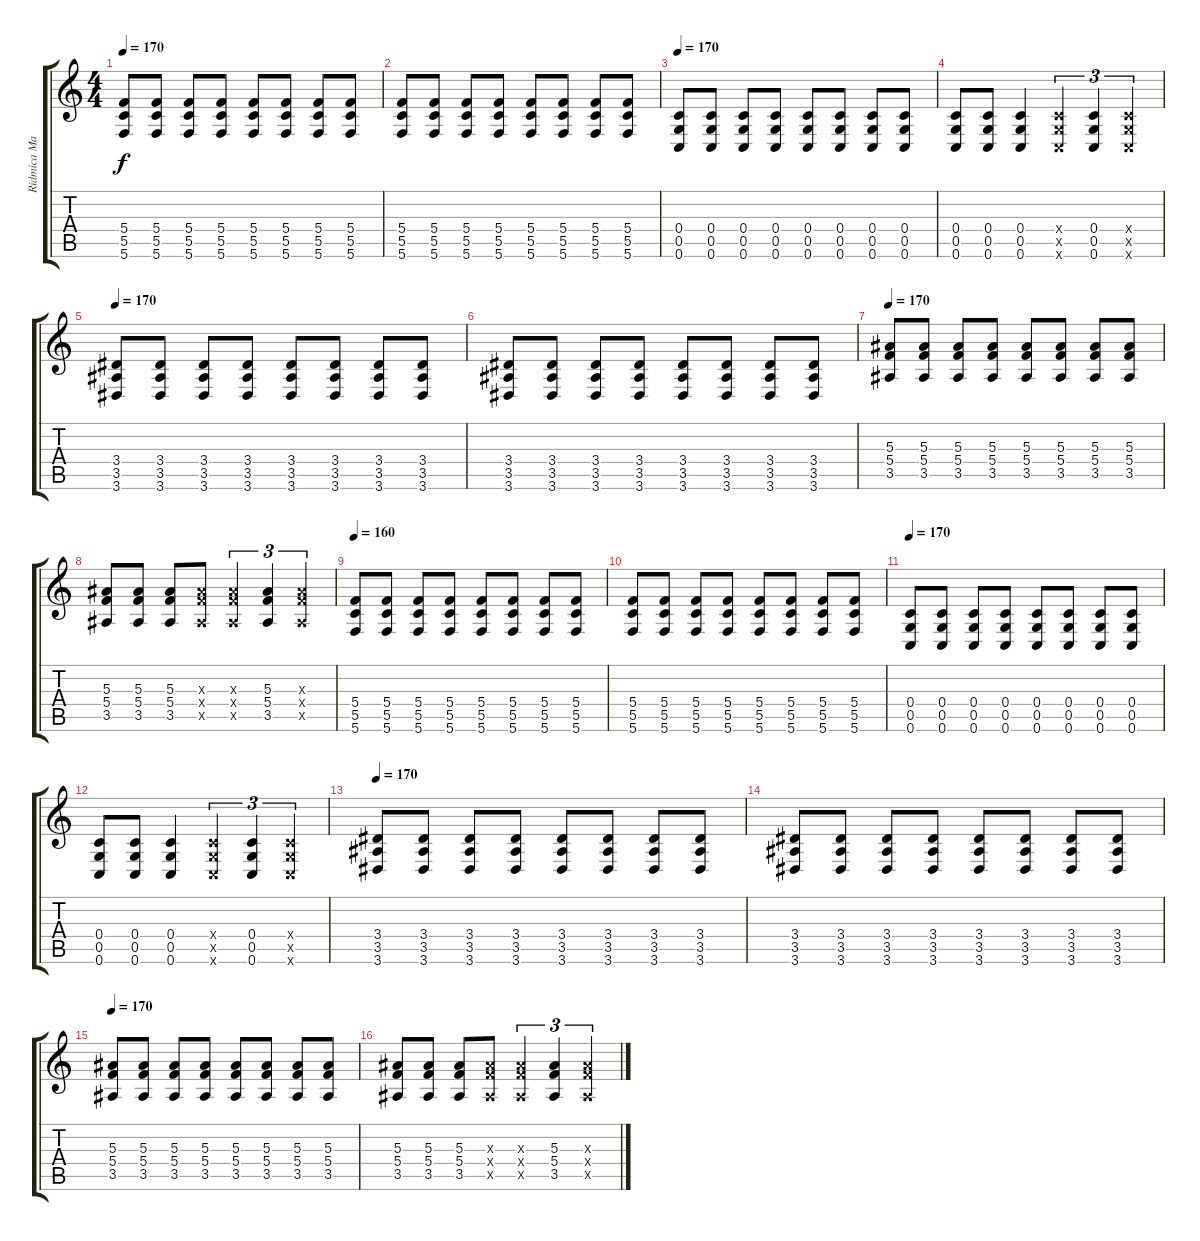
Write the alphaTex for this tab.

\track ("Ridmica Mateo" "Ridmica Ma") {instrument overdrivenguitar}
\staff {score tabs}
\tuning (D4 A3 F3 C3 G2 C2) {hide}
\ts (4 4)
\tempo 170
\clef g2
\ks c
(5.4 5.5 5.6).8{dy f} (5.4 5.5 5.6).8 (5.4 5.5 5.6).8 (5.4 5.5 5.6).8 (5.4 5.5 5.6).8 (5.4 5.5 5.6).8 (5.4 5.5 5.6).8 (5.4 5.5 5.6).8 |
(5.4 5.5 5.6).8 (5.4 5.5 5.6).8 (5.4 5.5 5.6).8 (5.4 5.5 5.6).8 (5.4 5.5 5.6).8 (5.4 5.5 5.6).8 (5.4 5.5 5.6).8 (5.4 5.5 5.6).8 |
\tempo 170
(0.4 0.5 0.6).8 (0.4 0.5 0.6).8 (0.4 0.5 0.6).8 (0.4 0.5 0.6).8 (0.4 0.5 0.6).8 (0.4 0.5 0.6).8 (0.4 0.5 0.6).8 (0.4 0.5 0.6).8 |
(0.4 0.5 0.6).8 (0.4 0.5 0.6).8 (0.4 0.5 0.6).4 (0.4{x} 0.5{x} 0.6{x}).4{tu (3 2)} (0.4 0.5 0.6).4{tu (3 2)} (0.4{x} 0.5{x} 0.6{x}).4{tu (3 2)} |
\tempo 170
(3.4 3.5 3.6).8 (3.4 3.5 3.6).8 (3.4 3.5 3.6).8 (3.4 3.5 3.6).8 (3.4 3.5 3.6).8 (3.4 3.5 3.6).8 (3.4 3.5 3.6).8 (3.4 3.5 3.6).8 |
(3.4 3.5 3.6).8 (3.4 3.5 3.6).8 (3.4 3.5 3.6).8 (3.4 3.5 3.6).8 (3.4 3.5 3.6).8 (3.4 3.5 3.6).8 (3.4 3.5 3.6).8 (3.4 3.5 3.6).8 |
\tempo 170
(5.3 5.4 3.5).8 (5.3 5.4 3.5).8 (5.3 5.4 3.5).8 (5.3 5.4 3.5).8 (5.3 5.4 3.5).8 (5.3 5.4 3.5).8 (5.3 5.4 3.5).8 (5.3 5.4 3.5).8 |
(5.3 5.4 3.5).8 (5.3 5.4 3.5).8 (5.3 5.4 3.5).8 (5.3{x} 5.4{x} 3.5{x}).8 (5.3{x} 5.4{x} 3.5{x}).4{tu (3 2)} (5.3 5.4 3.5).4{tu (3 2)} (5.3{x} 5.4{x} 3.5{x}).4{tu (3 2)} |
\tempo 160
(5.4 5.5 5.6).8 (5.4 5.5 5.6).8 (5.4 5.5 5.6).8 (5.4 5.5 5.6).8 (5.4 5.5 5.6).8 (5.4 5.5 5.6).8 (5.4 5.5 5.6).8 (5.4 5.5 5.6).8 |
(5.4 5.5 5.6).8 (5.4 5.5 5.6).8 (5.4 5.5 5.6).8 (5.4 5.5 5.6).8 (5.4 5.5 5.6).8 (5.4 5.5 5.6).8 (5.4 5.5 5.6).8 (5.4 5.5 5.6).8 |
\tempo 170
(0.4 0.5 0.6).8 (0.4 0.5 0.6).8 (0.4 0.5 0.6).8 (0.4 0.5 0.6).8 (0.4 0.5 0.6).8 (0.4 0.5 0.6).8 (0.4 0.5 0.6).8 (0.4 0.5 0.6).8 |
(0.4 0.5 0.6).8 (0.4 0.5 0.6).8 (0.4 0.5 0.6).4 (0.4{x} 0.5{x} 0.6{x}).4{tu (3 2)} (0.4 0.5 0.6).4{tu (3 2)} (0.4{x} 0.5{x} 0.6{x}).4{tu (3 2)} |
\tempo 170
(3.4 3.5 3.6).8 (3.4 3.5 3.6).8 (3.4 3.5 3.6).8 (3.4 3.5 3.6).8 (3.4 3.5 3.6).8 (3.4 3.5 3.6).8 (3.4 3.5 3.6).8 (3.4 3.5 3.6).8 |
(3.4 3.5 3.6).8 (3.4 3.5 3.6).8 (3.4 3.5 3.6).8 (3.4 3.5 3.6).8 (3.4 3.5 3.6).8 (3.4 3.5 3.6).8 (3.4 3.5 3.6).8 (3.4 3.5 3.6).8 |
\tempo 170
(5.3 5.4 3.5).8 (5.3 5.4 3.5).8 (5.3 5.4 3.5).8 (5.3 5.4 3.5).8 (5.3 5.4 3.5).8 (5.3 5.4 3.5).8 (5.3 5.4 3.5).8 (5.3 5.4 3.5).8 |
(5.3 5.4 3.5).8 (5.3 5.4 3.5).8 (5.3 5.4 3.5).8 (5.3{x} 5.4{x} 3.5{x}).8 (5.3{x} 5.4{x} 3.5{x}).4{tu (3 2)} (5.3 5.4 3.5).4{tu (3 2)} (5.3{x} 5.4{x} 3.5{x}).4{tu (3 2)}
